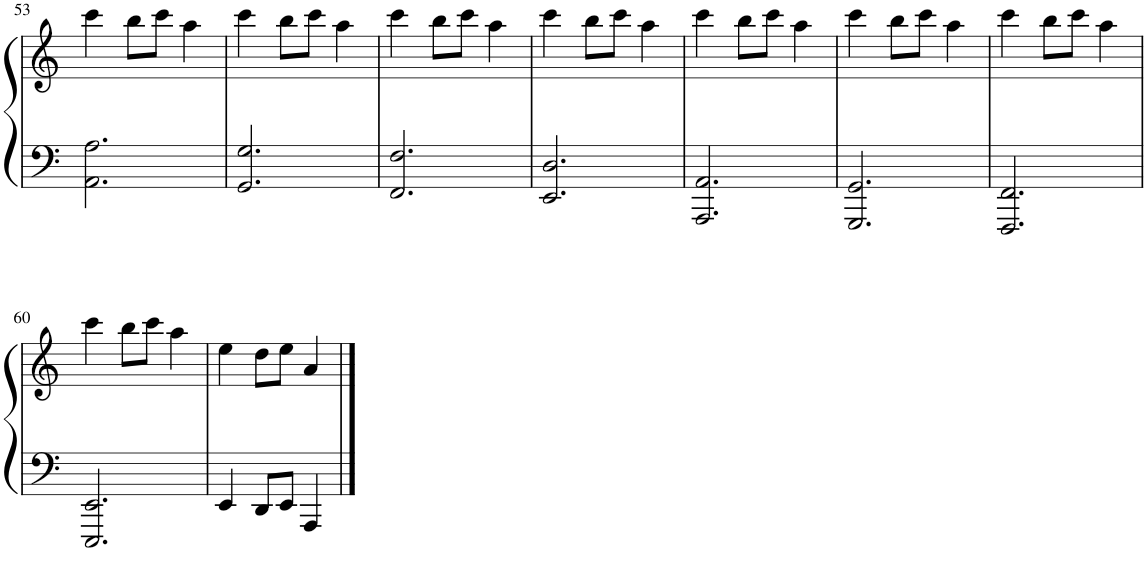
**kern	**kern
*part1	*part1
*staff2	*staff1
*I"Piano	*
*I'Pno.	*
!!LO:PB:g=z
*clefF4	*clefG2
*k[]	*k[]
*M3/4	*M3/4
=53	=53
2.AA\ 2.A\	4ccc\
.	8bb\L
.	8ccc\J
.	4aa\
=54	=54
2.GG/ 2.G/	4ccc\
.	8bb\L
.	8ccc\J
.	4aa\
=55	=55
2.FF/ 2.F/	4ccc\
.	8bb\L
.	8ccc\J
.	4aa\
=56	=56
2.EE/ 2.D/	4ccc\
.	8bb\L
.	8ccc\J
.	4aa\
=57	=57
2.AAA/ 2.AA/	4ccc\
.	8bb\L
.	8ccc\J
.	4aa\
=58	=58
2.GGG/ 2.GG/	4ccc\
.	8bb\L
.	8ccc\J
.	4aa\
=59	=59
2.FFF/ 2.FF/	4ccc\
.	8bb\L
.	8ccc\J
.	4aa\
!!LO:LB:g=z
=60	=60
2.EEE/ 2.EE/	4ccc\
.	8bb\L
.	8ccc\J
.	4aa\
=61	=61
4EE/	4ee\
8DD/L	8dd\L
8EE/J	8ee\J
4AAA/	4a/
==	==
*-	*-
